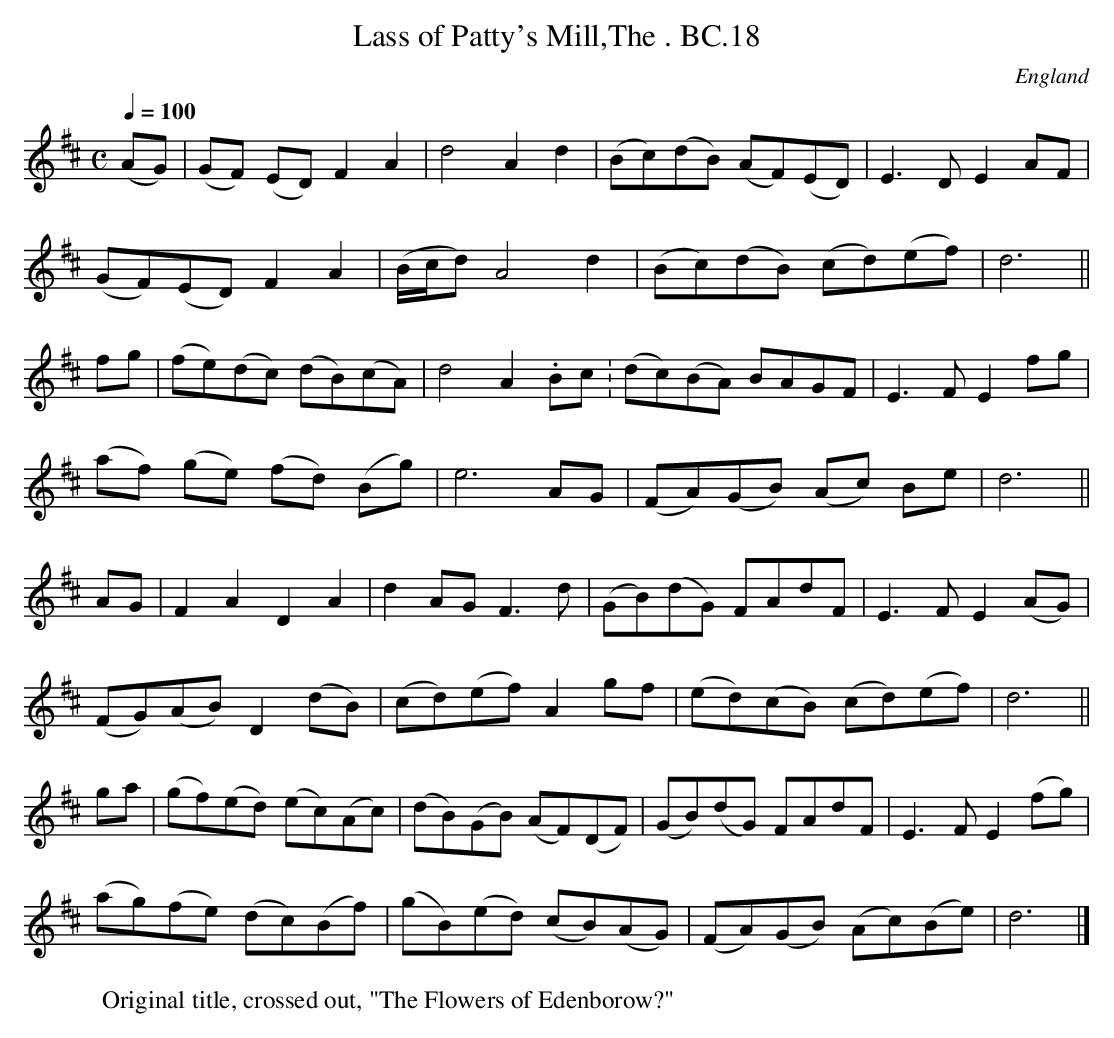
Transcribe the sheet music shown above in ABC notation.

X:1
T:Lass of Patty's Mill,The . BC.18
L:1/8
M:C
O:England
Q:1/4=100
K:C
K:D
(AG)|(GF) (ED) F2 A2|d4 A2 d2|(Bc)(dB) (AF)(ED)|E3 D E2 AF|!
(GF)(ED) F2 A2|(B/c/d) A4 d2|(Bc)(dB) (cd)(ef)|d6||!
fg|(fe)(dc) (dB)(cA)|d4 A2. Bc.|(dc)(BA) BAGF|E3 F E2 fg|!
(af) (ge) (fd) (Bg)|e6 AG|(FA)(GB) (Ac) Be|d6||!
AG|F2 A2 D2 A2|d2 AG F3 d|(GB)(dG) FAdF|E3 F E2 (AG)|!
(FG)(AB)D2 (dB)|(cd)(ef) A2 gf|(ed)(cB) (cd)(ef)|d6||!
ga|(gf)(ed) (ec)(Ac)|(dB)(GB) (AF)(DF)|\
(GB)(dG) FAdF|E3 F E2 (fg)|!
(ag)(fe) (dc)(Bf)|(gB)(ed) (cB)(AG)|(FA)(GB) (Ac)(Be)|d6|]
W:Original title, crossed out, "The Flowers of Edenborow?"
